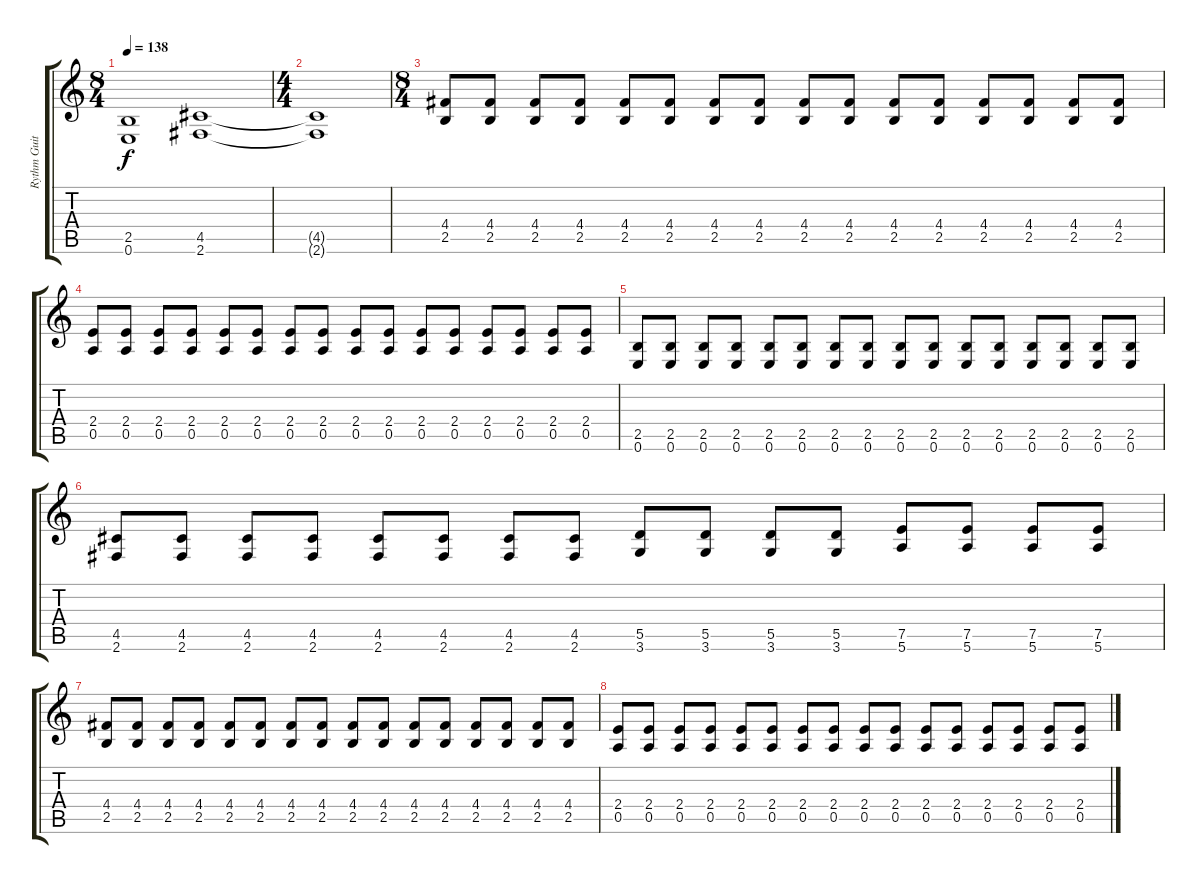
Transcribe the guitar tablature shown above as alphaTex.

\track ("Rythm Guitar" "Rythm Guit") {instrument distortionguitar}
\staff {score tabs}
\tuning (E4 B3 G3 D3 A2 E2) {hide}
\ts (8 4)
\tempo 138
\clef g2
\ks c
(2.5 0.6).1{dy f} (4.5 2.6).1 |
\ts (4 4)
(4.5{t} 2.6{t}).1 |
\ts (8 4)
(4.4 2.5).8 (4.4 2.5).8 (4.4 2.5).8 (4.4 2.5).8 (4.4 2.5).8 (4.4 2.5).8 (4.4 2.5).8 (4.4 2.5).8 (4.4 2.5).8 (4.4 2.5).8 (4.4 2.5).8 (4.4 2.5).8 (4.4 2.5).8 (4.4 2.5).8 (4.4 2.5).8 (4.4 2.5).8 |
(2.4 0.5).8 (2.4 0.5).8 (2.4 0.5).8 (2.4 0.5).8 (2.4 0.5).8 (2.4 0.5).8 (2.4 0.5).8 (2.4 0.5).8 (2.4 0.5).8 (2.4 0.5).8 (2.4 0.5).8 (2.4 0.5).8 (2.4 0.5).8 (2.4 0.5).8 (2.4 0.5).8 (2.4 0.5).8 |
(2.5 0.6).8 (2.5 0.6).8 (2.5 0.6).8 (2.5 0.6).8 (2.5 0.6).8 (2.5 0.6).8 (2.5 0.6).8 (2.5 0.6).8 (2.5 0.6).8 (2.5 0.6).8 (2.5 0.6).8 (2.5 0.6).8 (2.5 0.6).8 (2.5 0.6).8 (2.5 0.6).8 (2.5 0.6).8 |
(4.5 2.6).8 (4.5 2.6).8 (4.5 2.6).8 (4.5 2.6).8 (4.5 2.6).8 (4.5 2.6).8 (4.5 2.6).8 (4.5 2.6).8 (5.5 3.6).8 (5.5 3.6).8 (5.5 3.6).8 (5.5 3.6).8 (7.5 5.6).8 (7.5 5.6).8 (7.5 5.6).8 (7.5 5.6).8 |
(4.4 2.5).8 (4.4 2.5).8 (4.4 2.5).8 (4.4 2.5).8 (4.4 2.5).8 (4.4 2.5).8 (4.4 2.5).8 (4.4 2.5).8 (4.4 2.5).8 (4.4 2.5).8 (4.4 2.5).8 (4.4 2.5).8 (4.4 2.5).8 (4.4 2.5).8 (4.4 2.5).8 (4.4 2.5).8 |
(2.4 0.5).8 (2.4 0.5).8 (2.4 0.5).8 (2.4 0.5).8 (2.4 0.5).8 (2.4 0.5).8 (2.4 0.5).8 (2.4 0.5).8 (2.4 0.5).8 (2.4 0.5).8 (2.4 0.5).8 (2.4 0.5).8 (2.4 0.5).8 (2.4 0.5).8 (2.4 0.5).8 (2.4 0.5).8
